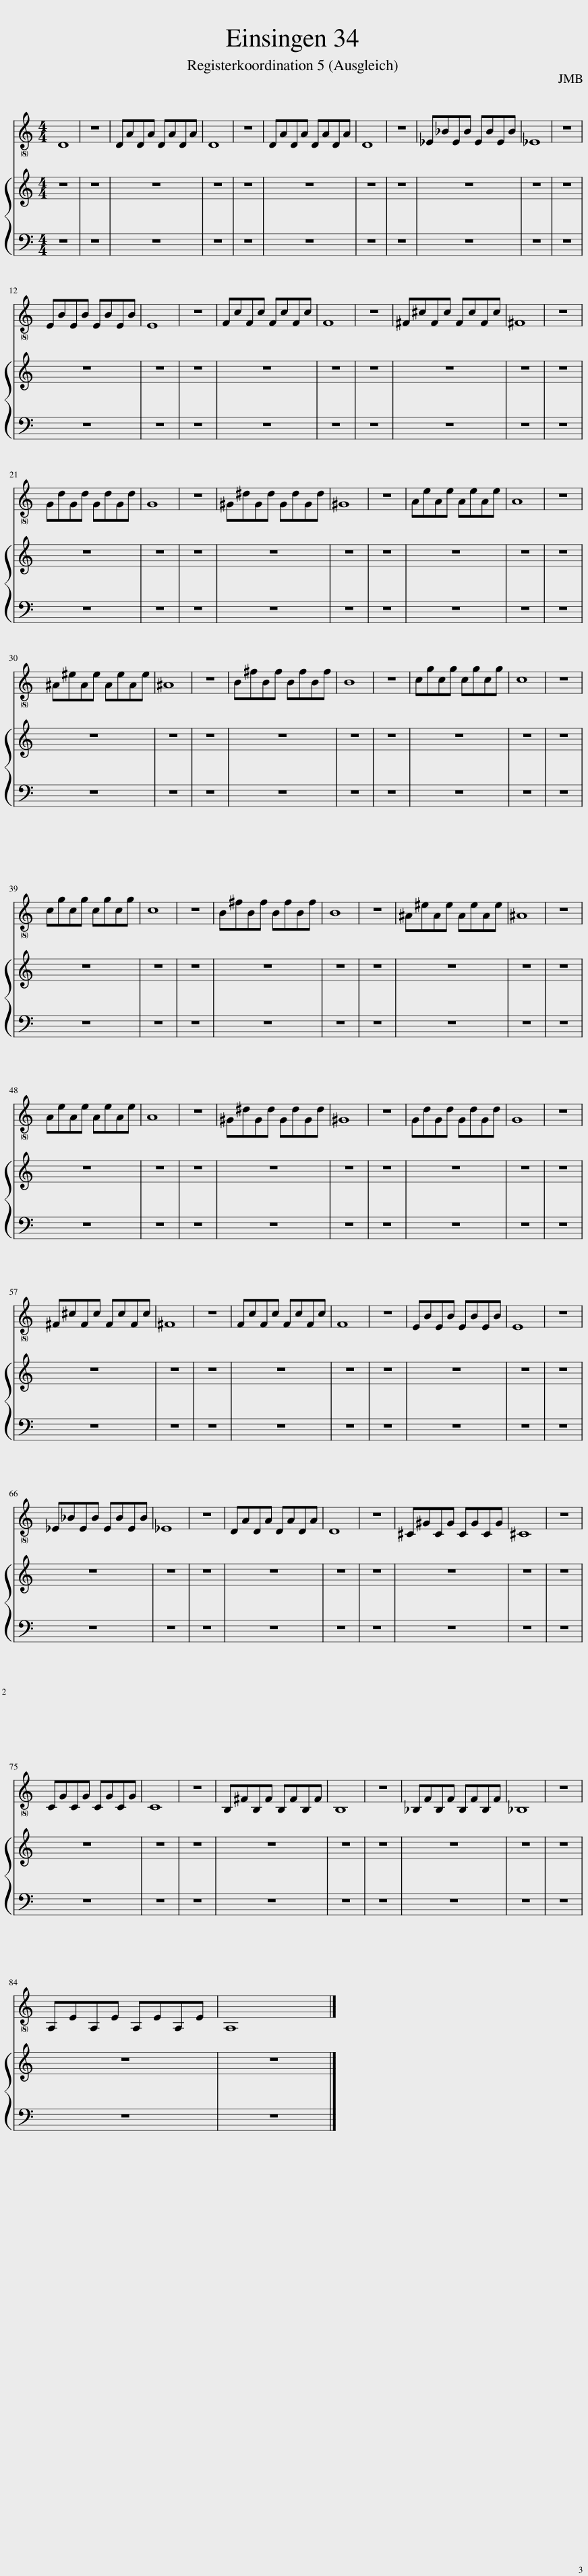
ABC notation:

X:1
L:1/8
M:4/4
I:linebreak $
K:C
V:1 treble
V:1
 D8 | z8 | DADA DADA | D8 | z8 | %5
 DADA DADA | D8 | z8 | _E_BEB EBEB | _E8 | %10
 z8 |$ EBEB EBEB | E8 | z8 | FcFc FcFc | %15
 F8 | z8 | ^F^cFc FcFc | ^F8 | z8 |$ %20
 GdGd GdGd | G8 | z8 | ^G^dGd GdGd | ^G8 | %25
 z8 | AeAe AeAe | A8 | z8 |$ ^A^eAe AeAe | %30
 ^A8 | z8 | B^fBf BfBf | B8 | z8 | %35
 cgcg cgcg | c8 | z8 |$ cgcg cgcg | c8 | %40
 z8 | B^fBf BfBf | B8 | z8 | ^A^eAe AeAe | %45
 ^A8 | z8 |$ AeAe AeAe | A8 | z8 | %50
 ^G^dGd GdGd | ^G8 | z8 | GdGd GdGd | G8 | %55
 z8 |$ ^F^cFc FcFc | ^F8 | z8 | FcFc FcFc | %60
 F8 | z8 | EBEB EBEB | E8 | z8 |$ %65
 _E_BEB EBEB | _E8 | z8 | DADA DADA | D8 | %70
 z8 | ^C^GCG CGCG | ^C8 | z8 |$ CGCG CGCG | %75
 C8 | z8 | B,^FB,F B,FB,F | B,8 | z8 | %80
 _B,FB,F B,FB,F | _B,8 | z8 |$ A,EA,E A,EA,E | A,8 |] %85
